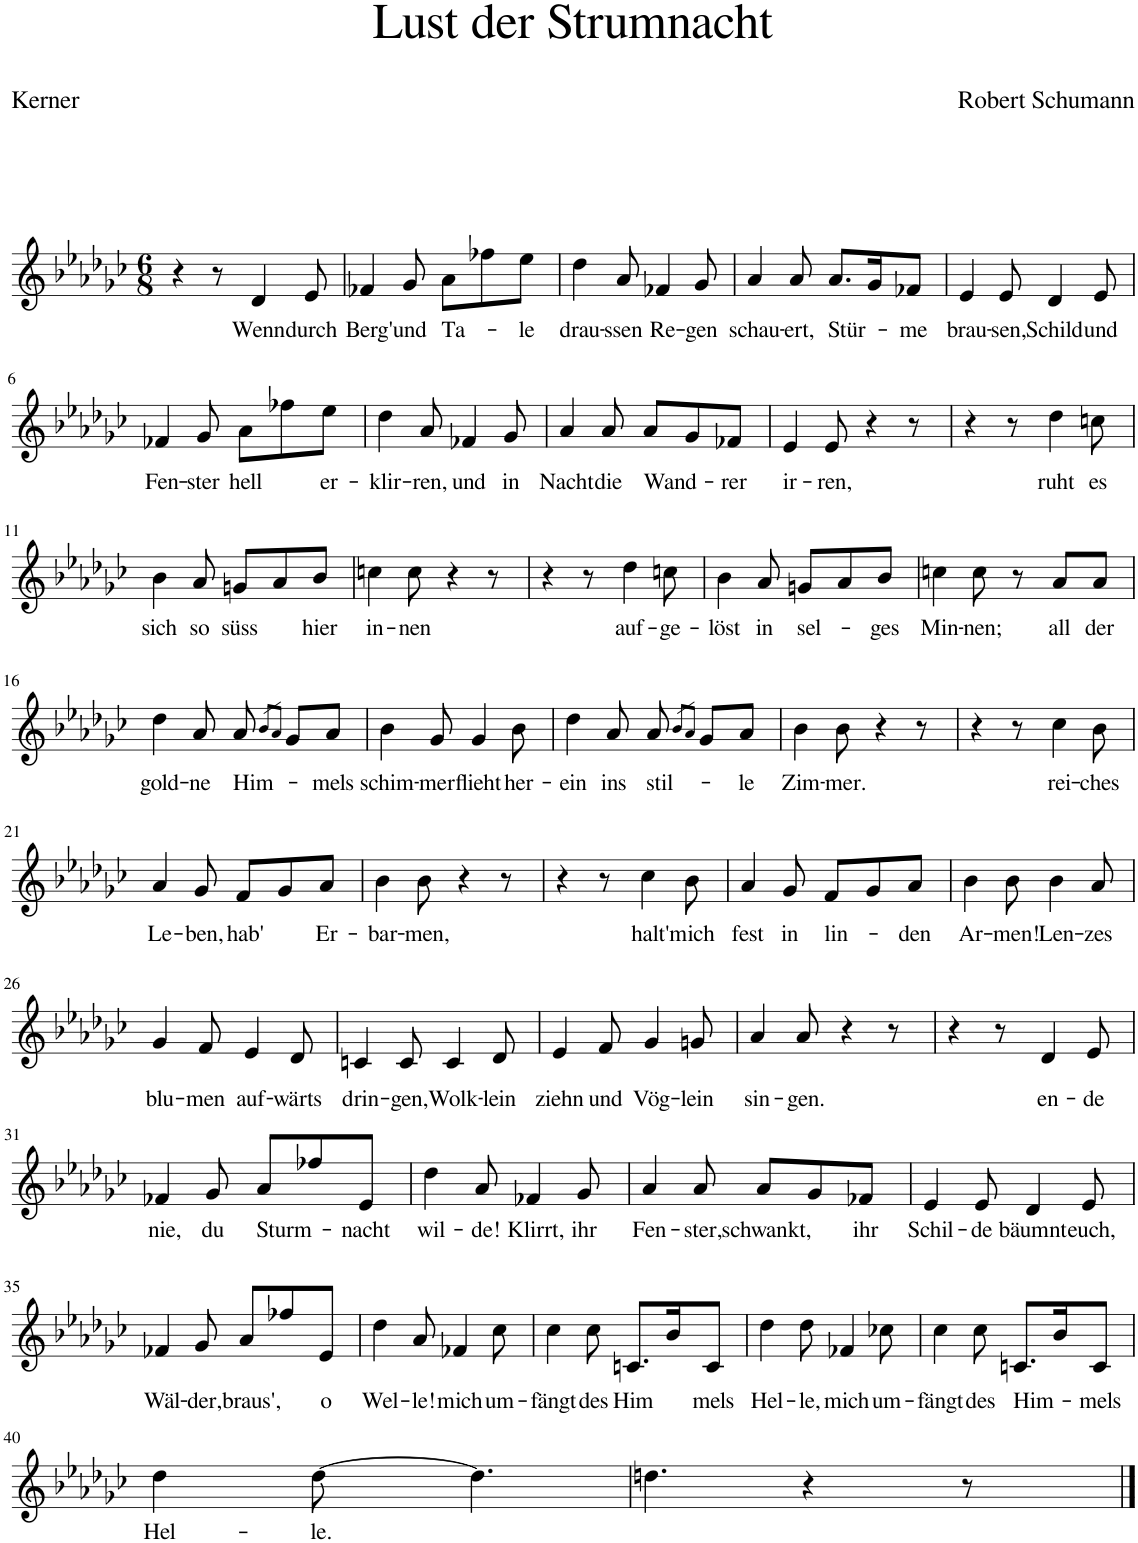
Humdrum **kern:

**kern	**text
*part1	*part1
*staff1	*staff1
*I"Piano	*
*I'Pno	*
*clefG2	*
*k[b-e-a-d-g-c-]	*
*M6/8	*
=1	=1
4r	.
8r	.
!	!LO:LY:b
4d-/	Wenn
!	!LO:LY:b
8e-/	durch
=2	=2
!	!LO:LY:b
4f-X/	Berg'
!	!LO:LY:b
8g-/	und
!	!LO:LY:b
8a-\L	Ta-
8ff-X\	.
!	!LO:LY:b
8ee-\J	-le
=3	=3
!	!LO:LY:b
4dd-\	drau-
!	!LO:LY:b
8a-/	-ssen
!	!LO:LY:b
4f-X/	Re-
!	!LO:LY:b
8g-/	-gen
=4	=4
!	!LO:LY:b
4a-/	schau-
!	!LO:LY:b
8a-/	-ert,
!	!LO:LY:b
8.a-/L	Stür-
16g-/K	.
!	!LO:LY:b
8f-X/J	-me
=5	=5
!	!LO:LY:b
4e-/	brau-
!	!LO:LY:b
8e-/	-sen,
!	!LO:LY:b
4d-/	Schild
!	!LO:LY:b
8e-/	und
!!LO:LB:g=z
=6	=6
!	!LO:LY:b
4f-X/	Fen-
!	!LO:LY:b
8g-/	-ster
!	!LO:LY:b
8a-\L	hell
8ff-X\	.
!	!LO:LY:b
8ee-\J	er-
=7	=7
!	!LO:LY:b
4dd-\	-klir-
!	!LO:LY:b
8a-/	-ren,
!	!LO:LY:b
4f-X/	und
!	!LO:LY:b
8g-/	in
=8	=8
!	!LO:LY:b
4a-/	Nacht
!	!LO:LY:b
8a-/	die
!	!LO:LY:b
8a-/L	Wand-
8g-/	.
!	!LO:LY:b
8f-X/J	-rer
=9	=9
!	!LO:LY:b
4e-/	ir-
!	!LO:LY:b
8e-/	-ren,
4r	.
8r	.
=10	=10
4r	.
8r	.
!	!LO:LY:b
4dd-\	ruht
!	!LO:LY:b
8ccn\	es
!!LO:LB:g=z
=11	=11
!	!LO:LY:b
4b-\	sich
!	!LO:LY:b
8a-/	so
!	!LO:LY:b
8gn/L	süss
8a-/	.
!	!LO:LY:b
8b-/J	hier
=12	=12
!	!LO:LY:b
4ccn\	in-
!	!LO:LY:b
8cc\	-nen
4r	.
8r	.
=13	=13
4r	.
8r	.
!	!LO:LY:b
4dd-\	auf-
!	!LO:LY:b
8ccn\	-ge-
=14	=14
!	!LO:LY:b
4b-\	-löst
!	!LO:LY:b
8a-/	in
!	!LO:LY:b
8gn/L	sel-
8a-/	.
!	!LO:LY:b
8b-/J	-ges
=15	=15
!	!LO:LY:b
4ccn\	Min-
!	!LO:LY:b
8cc\	-nen;
8r	.
!	!LO:LY:b
8a-/L	all
!	!LO:LY:b
8a-/J	der
!!LO:LB:g=z
=16	=16
!	!LO:LY:b
4dd-\	gold-
!	!LO:LY:b
8a-/	-ne
!	!LO:LY:b
8a-/	Him-
8qb-/L	.
8qa-/J	.
8g-/L	.
!	!LO:LY:b
8a-/J	-mels
=17	=17
!	!LO:LY:b
4b-\	schim-
!	!LO:LY:b
8g-/	-mer
!	!LO:LY:b
4g-/	flieht
!	!LO:LY:b
8b-\	her-
=18	=18
!	!LO:LY:b
4dd-\	ein
!	!LO:LY:b
8a-/	ins
!	!LO:LY:b
8a-/	stil-
8qb-/L	.
8qa-/J	.
8g-/L	.
!	!LO:LY:b
8a-/J	-le
=19	=19
!	!LO:LY:b
4b-\	Zim-
!	!LO:LY:b
8b-\	-mer.
4r	.
8r	.
=20	=20
4r	.
8r	.
!	!LO:LY:b
4cc-\	rei-
!	!LO:LY:b
8b-\	-ches
!!LO:LB:g=z
=21	=21
!	!LO:LY:b
4a-/	Le-
!	!LO:LY:b
8g-/	-ben,
!	!LO:LY:b
8f/L	hab'
8g-/	.
!	!LO:LY:b
8a-/J	Er-
=22	=22
!	!LO:LY:b
4b-\	bar-
!	!LO:LY:b
8b-\	-men,
4r	.
8r	.
=23	=23
4r	.
8r	.
!	!LO:LY:b
4cc-\	halt'
!	!LO:LY:b
8b-\	mich
=24	=24
!	!LO:LY:b
4a-/	fest
!	!LO:LY:b
8g-/	in
!	!LO:LY:b
8f/L	lin-
8g-/	.
!	!LO:LY:b
8a-/J	-den
=25	=25
!	!LO:LY:b
4b-\	Ar-
!	!LO:LY:b
8b-\	-men!
!	!LO:LY:b
4b-\	Len-
!	!LO:LY:b
8a-/	-zes
!!LO:LB:g=z
=26	=26
!	!LO:LY:b
4g-/	blu-
!	!LO:LY:b
8f/	-men
!	!LO:LY:b
4e-/	auf-
!	!LO:LY:b
8d-/	-wärts
=27	=27
!	!LO:LY:b
4cn/	drin-
!	!LO:LY:b
8c/	-gen,
!	!LO:LY:b
4c/	Wolk-
!	!LO:LY:b
8d-/	-lein
=28	=28
!	!LO:LY:b
4e-/	ziehn
!	!LO:LY:b
8f/	und
!	!LO:LY:b
4g-/	Vög-
!	!LO:LY:b
8gn/	-lein
=29	=29
!	!LO:LY:b
4a-/	sin-
!	!LO:LY:b
8a-/	-gen.
4r	.
8r	.
=30	=30
4r	.
8r	.
!	!LO:LY:b
4d-/	en-
!	!LO:LY:b
8e-/	-de
!!LO:LB:g=z
=31	=31
!	!LO:LY:b
4f-X/	nie,
!	!LO:LY:b
8g-/	du
!	!LO:LY:b
8a-/L	Sturm-
8ff-X/	.
!	!LO:LY:b
8e-/J	-nacht
=32	=32
!	!LO:LY:b
4dd-\	wil-
!	!LO:LY:b
8a-/	-de!
!	!LO:LY:b
4f-X/	Klirrt,
!	!LO:LY:b
8g-/	ihr
=33	=33
!	!LO:LY:b
4a-/	Fen-
!	!LO:LY:b
8a-/	-ster,
!	!LO:LY:b
8a-/L	schwankt,
8g-/	.
!	!LO:LY:b
8f-X/J	ihr
=34	=34
!	!LO:LY:b
4e-/	Schil-
!	!LO:LY:b
8e-/	-de
!	!LO:LY:b
4d-/	bäumnt
!	!LO:LY:b
8e-/	euch,
!!LO:LB:g=z
=35	=35
!	!LO:LY:b
4f-X/	Wäl-
!	!LO:LY:b
8g-/	-der,
!	!LO:LY:b
8a-/L	braus',
8ff-X/	.
!	!LO:LY:b
8e-/J	o
=36	=36
!	!LO:LY:b
4dd-\	Wel-
!	!LO:LY:b
8a-/	le!
!	!LO:LY:b
4f-X/	mich
!	!LO:LY:b
8cc-\	um-
=37	=37
!	!LO:LY:b
4cc-\	-fängt
!	!LO:LY:b
8cc-\	des
!	!LO:LY:b
8.cn/L	Him
16b-/K	.
!	!LO:LY:b
8c/J	-mels
=38	=38
!	!LO:LY:b
4dd-\	Hel-
!	!LO:LY:b
8dd-\	le,
!	!LO:LY:b
4f-X/	mich
!	!LO:LY:b
8cc-X\	um-
=39	=39
!	!LO:LY:b
4cc-\	-fängt
!	!LO:LY:b
8cc-\	des
!	!LO:LY:b
8.cn/L	Him-
16b-/K	.
!	!LO:LY:b
8c/J	-mels
!!LO:LB:g=z
=40	=40
!	!LO:LY:b
4dd-\	Hel-
!	!LO:LY:b
[8dd-\	-le.
4.dd-\]	.
=41	=41
4.ddn\	.
4r	.
8r	.
==	==
*-	*-
